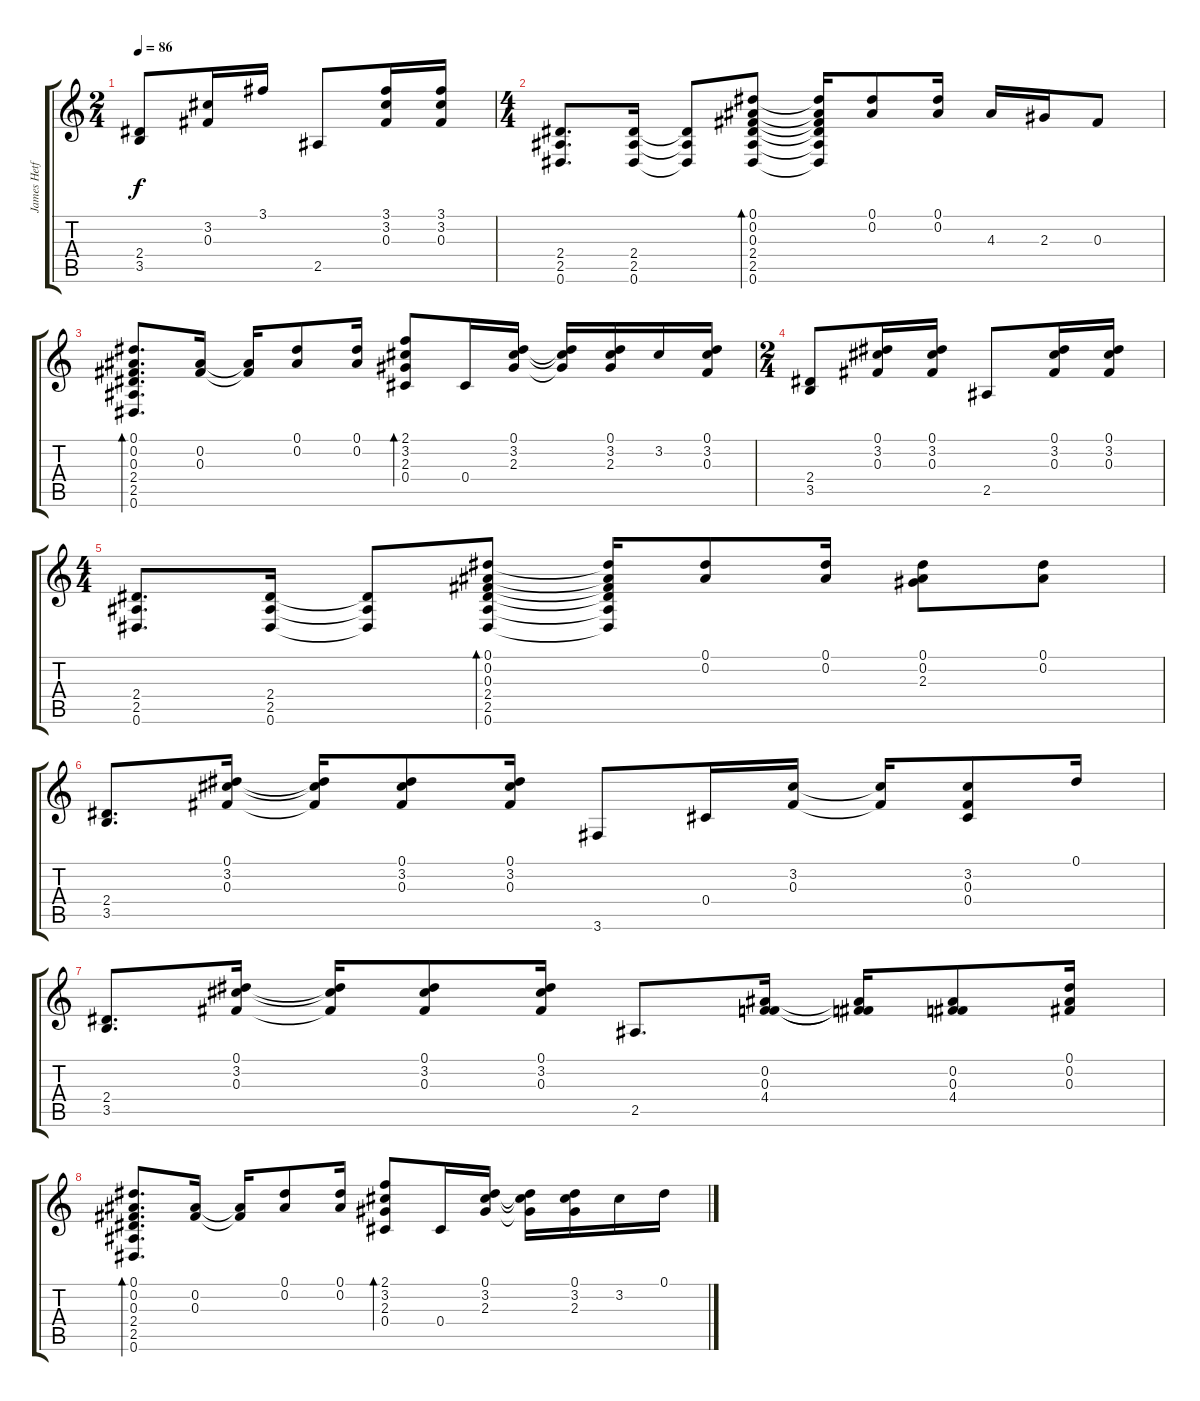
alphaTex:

\track ("James Hetfield (clean)" "James Hetf") {instrument electricguitarclean}
\staff {score tabs}
\tuning (Eb4 Bb3 Gb3 Db3 Ab2 Eb2) {hide}
\ts (2 4)
\tempo 86
\clef g2
\ks c
(2.4 3.5).8{dy f} (3.2 0.3).16 3.1.16 2.5.8 (3.1 3.2 0.3).16 (3.1 3.2 0.3).16 |
\ts (4 4)
(2.4 2.5 0.6).8{d} (2.4 2.5 0.6).16 (2.4{t} 2.5{t} 0.6{t}).8 (0.1 0.2 0.3 2.4 2.5 0.6).8{bd 60} (0.1{t} 0.2{t} 0.3{t} 2.4{t} 2.5{t} 0.6{t}).16 (0.1 0.2).8 (0.1 0.2).16 4.3.16 2.3.16 0.3.8 |
(0.1 0.2 0.3 2.4 2.5 0.6).8{d bd 60} (0.2 0.3).16 (0.2{t} 0.3{t}).16 (0.1 0.2).8 (0.1 0.2).16 (2.1 3.2 2.3 0.4).8{bd 60} 0.4.16 (0.1 3.2 2.3).16 (0.1{t} 3.2{t} 2.3{t}).16 (0.1 3.2 2.3).16 3.2.16 (0.1 3.2 0.3).16 |
\ts (2 4)
(2.4 3.5).8 (0.1 3.2 0.3).16 (0.1 3.2 0.3).16 2.5.8 (0.1 3.2 0.3).16 (0.1 3.2 0.3).16 |
\ts (4 4)
(2.4 2.5 0.6).8{d} (2.4 2.5 0.6).16 (2.4{t} 2.5{t} 0.6{t}).8 (0.1 0.2 0.3 2.4 2.5 0.6).8{bd 60} (0.1{t} 0.2{t} 0.3{t} 2.4{t} 2.5{t} 0.6{t}).16 (0.1 0.2).8 (0.1 0.2).16 (0.1 0.2 2.3).8 (0.1 0.2).8 |
(2.4 3.5).8{d} (0.1 3.2 0.3).16 (0.1{t} 3.2{t} 0.3{t}).16 (0.1 3.2 0.3).8 (0.1 3.2 0.3).16 3.6.8 0.4.16 (3.2 0.3).16 (3.2{t} 0.3{t}).16 (3.2 0.3 0.4).8 0.1.16 |
(2.4 3.5).8{d} (0.1 3.2 0.3).16 (0.1{t} 3.2{t} 0.3{t}).16 (0.1 3.2 0.3).8 (0.1 3.2 0.3).16 2.5.8{d} (0.2 0.3 4.4).16 (0.2{t} 0.3{t} 4.4{t}).16 (0.2 0.3 4.4).8 (0.1 0.2 0.3).16 |
(0.1 0.2 0.3 2.4 2.5 0.6).8{d bd 60} (0.2 0.3).16 (0.2{t} 0.3{t}).16 (0.1 0.2).8 (0.1 0.2).16 (2.1 3.2 2.3 0.4).8{bd 60} 0.4.16 (0.1 3.2 2.3).16 (0.1{t} 3.2{t} 2.3{t}).16 (0.1 3.2 2.3).16 3.2.16 0.1.16
